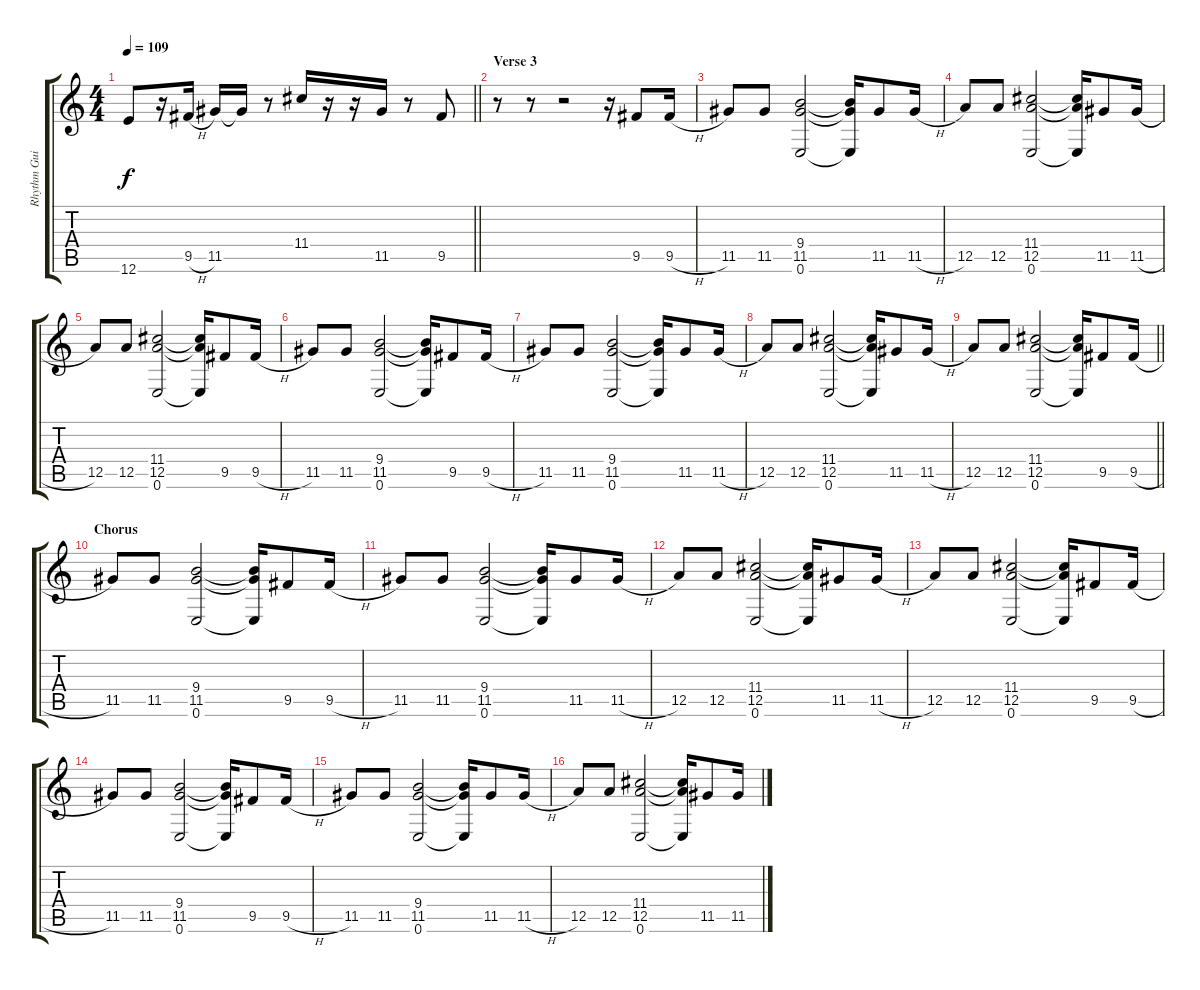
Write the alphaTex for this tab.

\track ("Rhythm Guitar" "Rhythm Gui") {instrument electricguitarclean}
\staff {score tabs}
\tuning (E4 B3 G3 D3 A2 E2) {hide}
\ts (4 4)
\tempo 109
\clef g2
\barLineRight lightlight
\ks c
12.6.8{dy f} r.16 9.5{h}.16 11.5.16 11.5{t}.16 r.8 11.4.16 r.16 r.16 11.5.16 r.8 9.5.8 |
\section ("" "Verse 3")
r.8 r.8 r.2 r.16 9.5.8 9.5{h}.16 |
11.5.8 11.5.8 (9.4 11.5 0.6).2 (9.4{t} 11.5{t} 0.6{t}).16 11.5.8 11.5{h}.16 |
12.5.8 12.5.8 (11.4 12.5 0.6).2 (11.4{t} 12.5{t} 0.6{t}).16 11.5.8 11.5{h}.16 |
12.5.8 12.5.8 (11.4 12.5 0.6).2 (11.4{t} 12.5{t} 0.6{t}).16 9.5.8 9.5{h}.16 |
11.5.8 11.5.8 (9.4 11.5 0.6).2 (9.4{t} 11.5{t} 0.6{t}).16 9.5.8 9.5{h}.16 |
11.5.8 11.5.8 (9.4 11.5 0.6).2 (9.4{t} 11.5{t} 0.6{t}).16 11.5.8 11.5{h}.16 |
12.5.8 12.5.8 (11.4 12.5 0.6).2 (11.4{t} 12.5{t} 0.6{t}).16 11.5.8 11.5{h}.16 |
\barLineRight lightlight
12.5.8 12.5.8 (11.4 12.5 0.6).2 (11.4{t} 12.5{t} 0.6{t}).16 9.5.8 9.5{h}.16 |
\section ("" "Chorus")
11.5.8 11.5.8 (9.4 11.5 0.6).2 (9.4{t} 11.5{t} 0.6{t}).16 9.5.8 9.5{h}.16 |
11.5.8 11.5.8 (9.4 11.5 0.6).2 (9.4{t} 11.5{t} 0.6{t}).16 11.5.8 11.5{h}.16 |
12.5.8 12.5.8 (11.4 12.5 0.6).2 (11.4{t} 12.5{t} 0.6{t}).16 11.5.8 11.5{h}.16 |
12.5.8 12.5.8 (11.4 12.5 0.6).2 (11.4{t} 12.5{t} 0.6{t}).16 9.5.8 9.5{h}.16 |
11.5.8 11.5.8 (9.4 11.5 0.6).2 (9.4{t} 11.5{t} 0.6{t}).16 9.5.8 9.5{h}.16 |
11.5.8 11.5.8 (9.4 11.5 0.6).2 (9.4{t} 11.5{t} 0.6{t}).16 11.5.8 11.5{h}.16 |
12.5.8 12.5.8 (11.4 12.5 0.6).2 (11.4{t} 12.5{t} 0.6{t}).16 11.5.8 11.5{h}.16
